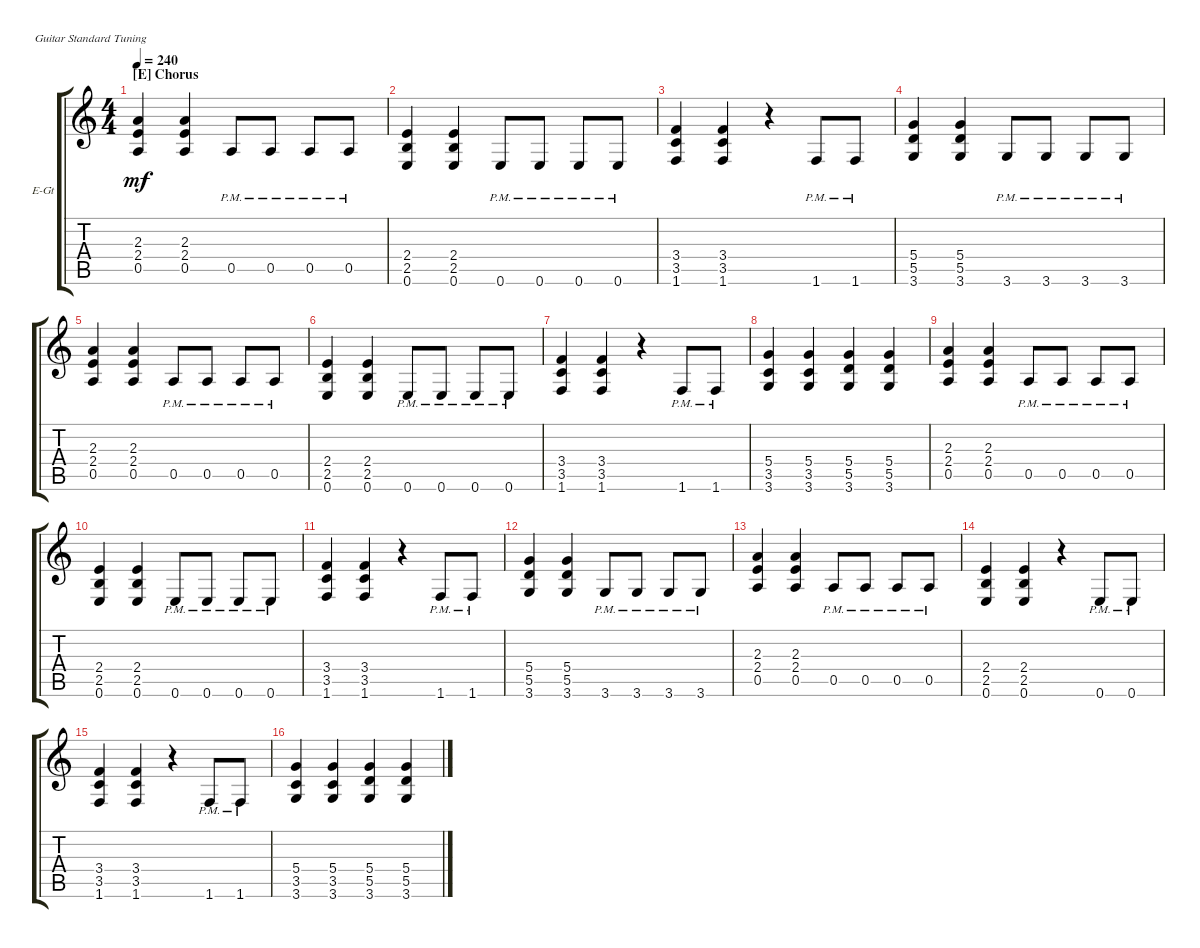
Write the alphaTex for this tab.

\defaultSystemsLayout 4
\bracketExtendMode groupsimilarinstruments
\firstSystemTrackNameOrientation horizontal
\otherSystemsTrackNameOrientation horizontal
\track ("Rhythm Main" "E-Gt") {instrument distortionguitar}
\staff {score tabs}
\tuning (E4 B3 G3 D3 A2 E2)
\ts (4 4)
\section ("E" "Chorus")
\tempo 240
\clef g2
\ks c
(0.5 2.4 2.3).4{dy mf} (0.5 2.4 2.3).4 0.5{pm}.8 0.5{pm}.8 0.5{pm}.8 0.5{pm}.8 |
(0.6 2.5 2.4).4 (0.6 2.5 2.4).4 0.6{pm}.8 0.6{pm}.8 0.6{pm}.8 0.6{pm}.8 |
(1.6 3.5 3.4).4 (1.6 3.5 3.4).4 r.4 1.6{pm}.8 1.6{pm}.8 |
(3.6 5.5 5.4).4 (3.6 5.5 5.4).4 3.6{pm}.8 3.6{pm}.8 3.6{pm}.8 3.6{pm}.8 |
(0.5 2.4 2.3).4 (0.5 2.4 2.3).4 0.5{pm}.8 0.5{pm}.8 0.5{pm}.8 0.5{pm}.8 |
(0.6 2.5 2.4).4 (0.6 2.5 2.4).4 0.6{pm}.8 0.6{pm}.8 0.6{pm}.8 0.6{pm}.8 |
(1.6 3.5 3.4).4 (1.6 3.5 3.4).4 r.4 1.6{pm}.8 1.6{pm}.8 |
(3.6 3.5 5.4).4 (3.6 3.5 5.4).4 (3.6 5.5 5.4).4 (3.6 5.5 5.4).4 |
(0.5 2.4 2.3).4 (0.5 2.4 2.3).4 0.5{pm}.8 0.5{pm}.8 0.5{pm}.8 0.5{pm}.8 |
(0.6 2.5 2.4).4 (0.6 2.5 2.4).4 0.6{pm}.8 0.6{pm}.8 0.6{pm}.8 0.6{pm}.8 |
(1.6 3.5 3.4).4 (1.6 3.5 3.4).4 r.4 1.6{pm}.8 1.6{pm}.8 |
(3.6 5.5 5.4).4 (3.6 5.5 5.4).4 3.6{pm}.8 3.6{pm}.8 3.6{pm}.8 3.6{pm}.8 |
(0.5 2.4 2.3).4 (0.5 2.4 2.3).4 0.5{pm}.8 0.5{pm}.8 0.5{pm}.8 0.5{pm}.8 |
(0.6 2.5 2.4).4 (0.6 2.5 2.4).4 r.4 0.6{pm}.8 0.6{pm}.8 |
(1.6 3.5 3.4).4 (1.6 3.5 3.4).4 r.4 1.6{pm}.8 1.6{pm}.8 |
(3.6 3.5 5.4).4 (3.6 3.5 5.4).4 (3.6 5.5 5.4).4 (3.6 5.5 5.4).4
